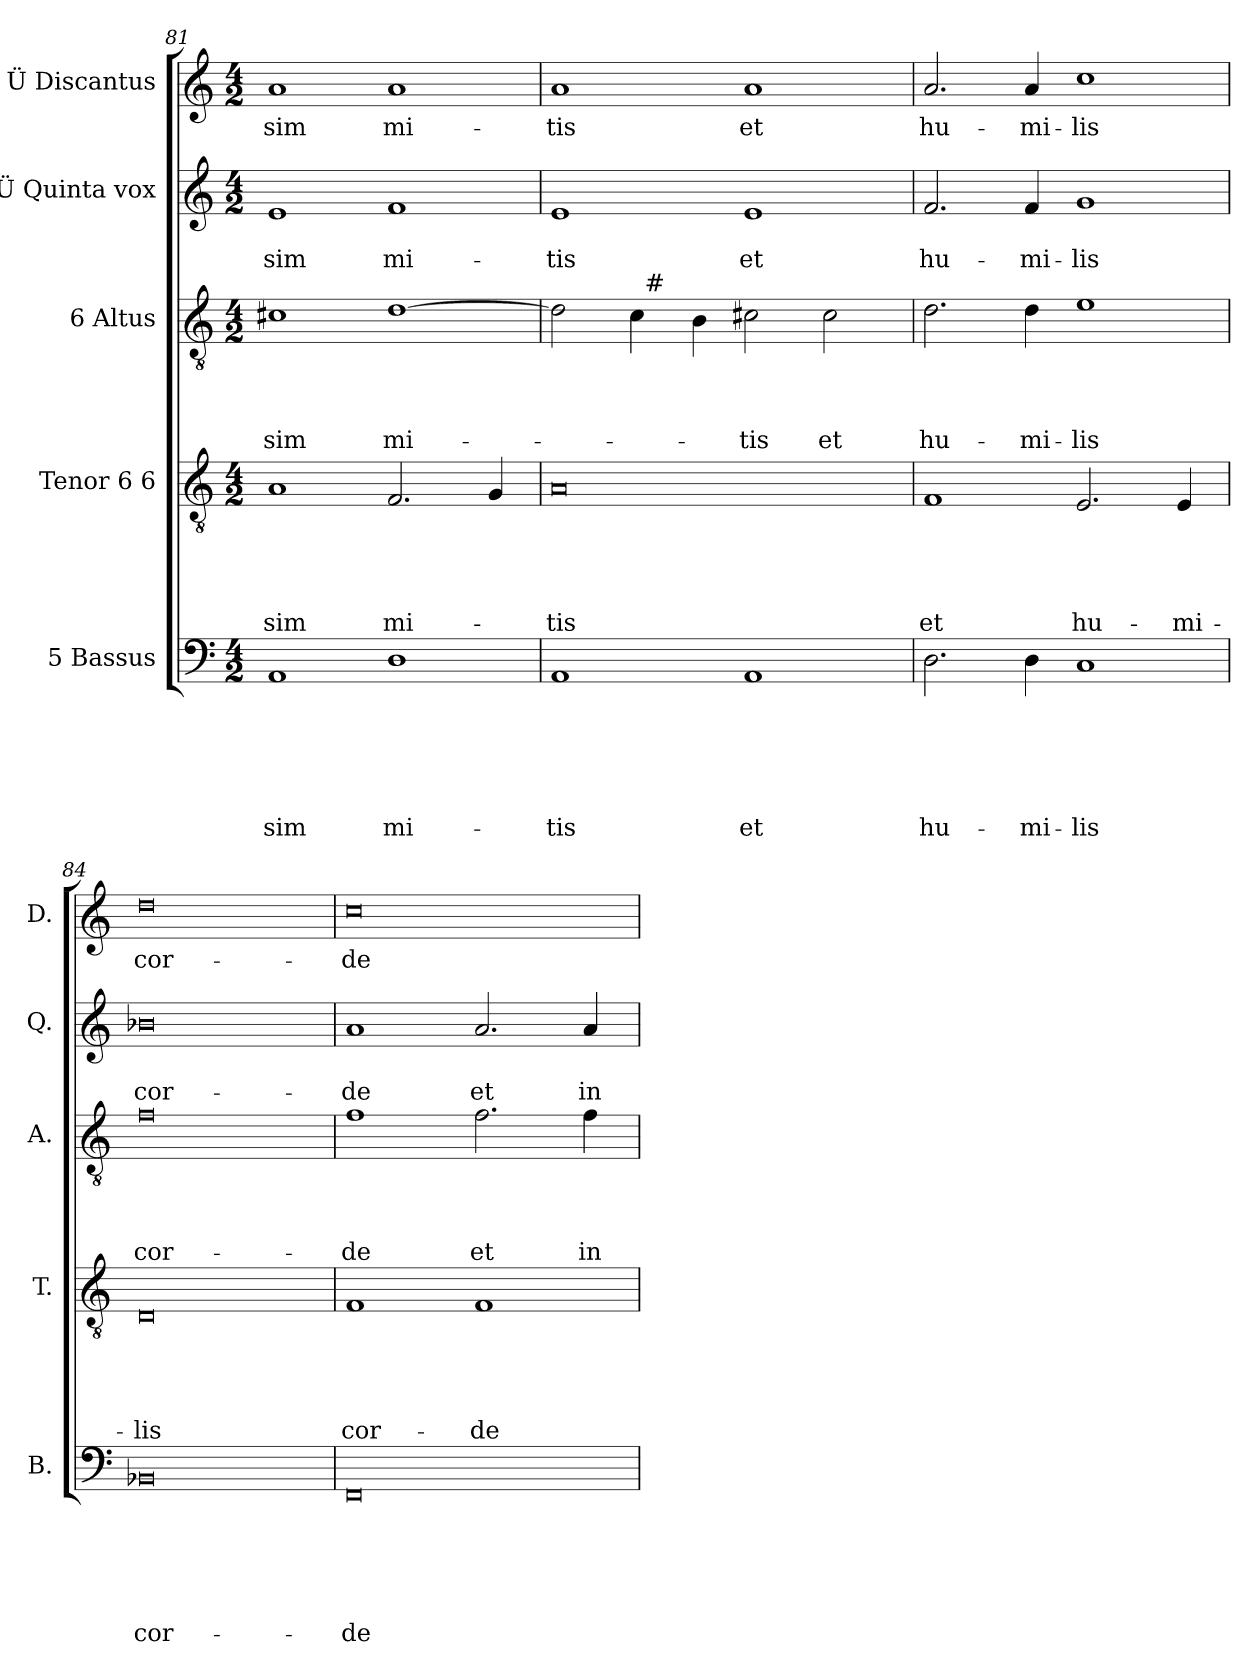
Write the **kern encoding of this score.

**kern	**text	**text	**text	**text	**text	**text	**kern	**text	**text	**text	**text	**text	**kern	**text	**text	**text	**text	**kern	**text	**text	**kern	**text
*part5	*part5	*part5	*part5	*part5	*part5	*part5	*part4	*part4	*part4	*part4	*part4	*part4	*part3	*part3	*part3	*part3	*part3	*part2	*part2	*part2	*part1	*part1
*staff5	*staff5	*staff5	*staff5	*staff5	*staff5	*staff5	*staff4	*staff4	*staff4	*staff4	*staff4	*staff4	*staff3	*staff3	*staff3	*staff3	*staff3	*staff2	*staff2	*staff2	*staff1	*staff1
*I"5 Bassus	*	*	*	*	*	*	*I"Tenor 6 6	*	*	*	*	*	*I"6 Altus	*	*	*	*	*I"Ü Quinta vox	*	*	*I"Ü Discantus	*
*I'B.	*	*	*	*	*	*	*I'T.	*	*	*	*	*	*I'A.	*	*	*	*	*I'Q.	*	*	*I'D.	*
*clefF4	*	*	*	*	*	*	*clefGv2	*	*	*	*	*	*clefGv2	*	*	*	*	*clefG2	*	*	*clefG2	*
*k[]	*	*	*	*	*	*	*k[]	*	*	*	*	*	*k[]	*	*	*	*	*k[]	*	*	*k[]	*
*C:	*	*	*	*	*	*	*C:	*	*	*	*	*	*C:	*	*	*	*	*C:	*	*	*C:	*
*M4/2	*	*	*	*	*	*	*M4/2	*	*	*	*	*	*M4/2	*	*	*	*	*M4/2	*	*	*M4/2	*
=81	=81	=81	=81	=81	=81	=81	=81	=81	=81	=81	=81	=81	=81	=81	=81	=81	=81	=81	=81	=81	=81	=81
!	!	!	!	!	!	!LO:LY:b	!	!	!	!	!	!LO:LY:b	!	!	!	!	!LO:LY:b	!	!	!LO:LY:b	!	!LO:LY:b
1AA	.	.	.	.	.	sim	1A	.	.	.	.	sim	1c#X	.	.	.	sim	1e	.	sim	1a	sim
!	!	!	!	!	!	!LO:LY:b	!	!	!	!	!	!LO:LY:b	!	!	!	!	!LO:LY:b	!	!	!LO:LY:b	!	!LO:LY:b
1D	.	.	.	.	.	mi-	2.F/	.	.	.	.	mi-	[>1d	.	.	.	mi-	1f	.	mi-	1a	mi-
.	.	.	.	.	.	.	4G/	.	.	.	.	.	.	.	.	.	.	.	.	.	.	.
=82	=82	=82	=82	=82	=82	=82	=82	=82	=82	=82	=82	=82	=82	=82	=82	=82	=82	=82	=82	=82	=82	=82
!	!	!	!	!	!	!LO:LY:b	!	!	!	!	!	!LO:LY:b	!	!	!	!	!	!	!	!LO:LY:b	!	!LO:LY:b
*	*	*	*	*	*	*	*	*	*	*	*	*	*^	*	*	*	*	*	*	*	*	*
1AA	.	.	.	.	.	-tis	0A	.	.	.	.	-tis	2d\]	2ryy	.	.	.	.	1e	.	-tis	1a	-tis
.	.	.	.	.	.	.	.	.	.	.	.	.	4c\	32ryy	.	.	.	.	.	.	.	.	.
!	!	!	!	!	!	!	!	!	!	!	!	!	!	!LO:TX:a:t=#	!	!	!	!	!	!	!	!	!
.	.	.	.	.	.	.	.	.	.	.	.	.	.	1ryy	.	.	.	.	.	.	.	.	.
.	.	.	.	.	.	.	.	.	.	.	.	.	4B\	.	.	.	.	.	.	.	.	.	.
!	!	!	!	!	!	!LO:LY:b	!	!	!	!	!	!	!	!	!	!	!	!LO:LY:b	!	!	!LO:LY:b	!	!LO:LY:b
1AA	.	.	.	.	.	et	.	.	.	.	.	.	2c#X\	.	.	.	.	-tis	1e	.	et	1a	et
!	!	!	!	!	!	!	!	!	!	!	!	!	!	!	!	!	!	!LO:LY:b	!	!	!	!	!
.	.	.	.	.	.	.	.	.	.	.	.	.	2c#\	.	.	.	.	et	.	.	.	.	.
.	.	.	.	.	.	.	.	.	.	.	.	.	.	4...ryy	.	.	.	.	.	.	.	.	.
!!LO:LB:g=z
=83	=83	=83	=83	=83	=83	=83	=83	=83	=83	=83	=83	=83	=83	=83	=83	=83	=83	=83	=83	=83	=83	=83	=83
!	!	!	!	!	!	!LO:LY:b	!	!	!	!	!	!LO:LY:b	!	!	!	!	!	!LO:LY:b	!	!	!LO:LY:b	!	!LO:LY:b
*	*	*	*	*	*	*	*	*	*	*	*	*	*v	*v	*	*	*	*	*	*	*	*	*
2.D\	.	.	.	.	.	hu-	1F	.	.	.	.	et	2.d\	.	.	.	hu-	2.f/	.	hu-	2.a/	hu-
!	!	!	!	!	!	!LO:LY:b	!	!	!	!	!	!	!	!	!	!	!LO:LY:b	!	!	!LO:LY:b	!	!LO:LY:b
4D\	.	.	.	.	.	-mi-	.	.	.	.	.	.	4d\	.	.	.	-mi-	4f/	.	-mi-	4a/	-mi-
!	!	!	!	!	!	!LO:LY:b	!	!	!	!	!	!LO:LY:b	!	!	!	!	!LO:LY:b	!	!	!LO:LY:b	!	!LO:LY:b
1C	.	.	.	.	.	-lis	2.E/	.	.	.	.	hu-	1e	.	.	.	-lis	1g	.	-lis	1cc	-lis
!	!	!	!	!	!	!	!	!	!	!	!	!LO:LY:b	!	!	!	!	!	!	!	!	!	!
.	.	.	.	.	.	.	4E/	.	.	.	.	-mi-	.	.	.	.	.	.	.	.	.	.
=84	=84	=84	=84	=84	=84	=84	=84	=84	=84	=84	=84	=84	=84	=84	=84	=84	=84	=84	=84	=84	=84	=84
!	!	!	!	!	!	!LO:LY:b	!	!	!	!	!	!LO:LY:b	!	!	!	!	!LO:LY:b	!	!	!LO:LY:b	!	!LO:LY:b
0BB-X	.	.	.	.	.	cor-	0D	.	.	.	.	-lis	0f	.	.	.	cor-	0b-X	.	cor-	0dd	cor-
=85	=85	=85	=85	=85	=85	=85	=85	=85	=85	=85	=85	=85	=85	=85	=85	=85	=85	=85	=85	=85	=85	=85
!	!	!	!	!	!	!LO:LY:b	!	!	!	!	!	!LO:LY:b	!	!	!	!	!LO:LY:b	!	!	!LO:LY:b	!	!LO:LY:b
0FF	.	.	.	.	.	-de	1F	.	.	.	.	cor-	1f	.	.	.	-de	1a	.	-de	0cc	-de
!	!	!	!	!	!	!	!	!	!	!	!	!LO:LY:b	!	!	!	!	!LO:LY:b	!	!	!LO:LY:b	!	!
.	.	.	.	.	.	.	1F	.	.	.	.	-de	2.f\	.	.	.	et	2.a/	.	et	.	.
!	!	!	!	!	!	!	!	!	!	!	!	!	!	!	!	!	!LO:LY:b	!	!	!LO:LY:b	!	!
.	.	.	.	.	.	.	.	.	.	.	.	.	4f\	.	.	.	in-	4a/	.	in-	.	.
=	=	=	=	=	=	=	=	=	=	=	=	=	=	=	=	=	=	=	=	=	=	=
*-	*-	*-	*-	*-	*-	*-	*-	*-	*-	*-	*-	*-	*-	*-	*-	*-	*-	*-	*-	*-	*-	*-
